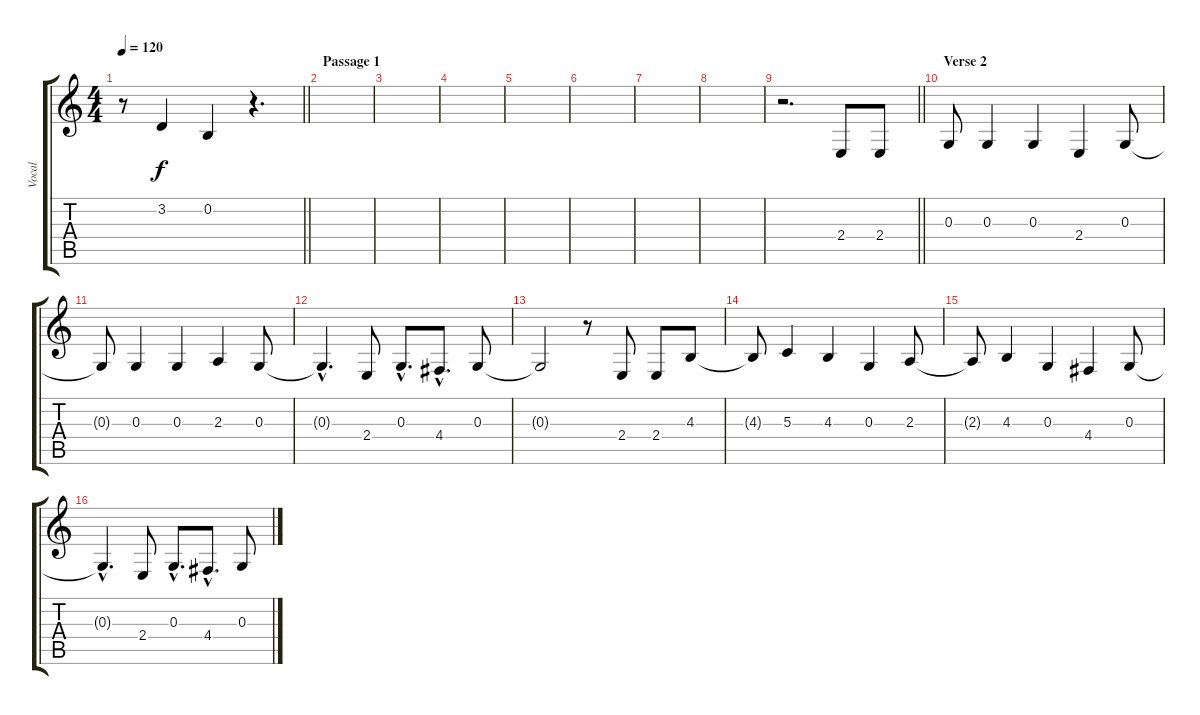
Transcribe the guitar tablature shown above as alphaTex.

\track ("Vocal" "Vocal") {instrument brightacousticpiano}
\staff {score tabs}
\tuning (E4 B3 G3 D3 A2 E2) {hide}
\ts (4 4)
\tempo 120
\clef g2
\barLineRight lightlight
\ks c
r.8{dy f} 3.2.4 0.2.4 r.4{d} |
\section ("" "Passage 1")
|
|
|
|
|
|
|
\barLineRight lightlight
r.2{d} 2.4.8 2.4.8 |
\section ("" "Verse 2")
0.3.8 0.3.4 0.3.4 2.4.4 0.3.8 |
0.3{t}.8 0.3.4 0.3.4 2.3.4 0.3.8 |
0.3{hac t}.4{d} 2.4.8 0.3{hac}.8{d} 4.4{hac}.8{d} 0.3.8 |
0.3{t}.2 r.8 2.4.8 2.4.8 4.3.8 |
4.3{t}.8 5.3.4 4.3.4 0.3.4 2.3.8 |
2.3{t}.8 4.3.4 0.3.4 4.4.4 0.3.8 |
0.3{hac t}.4{d} 2.4.8 0.3{hac}.8{d} 4.4{hac}.8{d} 0.3.8
